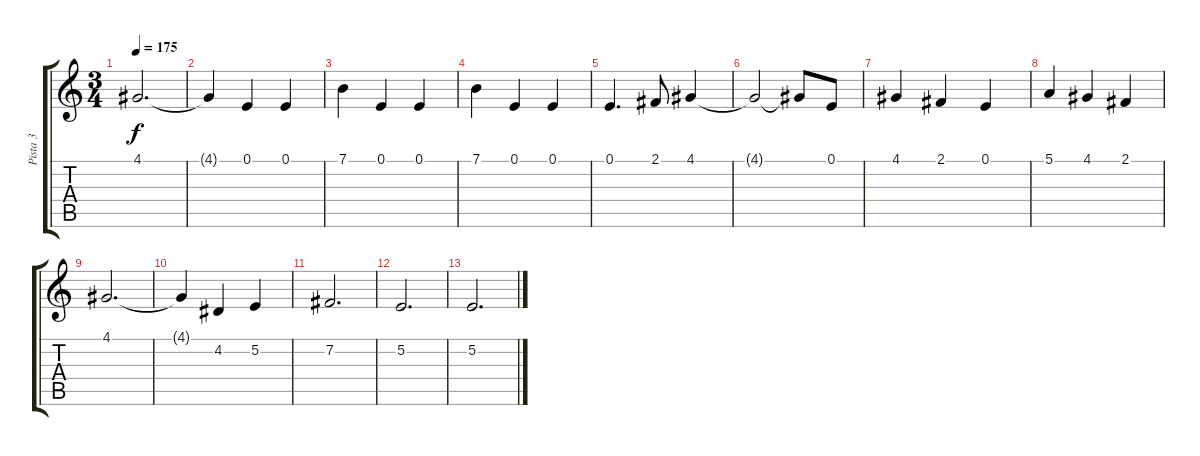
\track ("Pista 3" "Pista 3") {instrument electricgrandpiano}
\staff {score tabs}
\tuning (E4 B3 G3 D3 A2 E2) {hide}
\ts (3 4)
\tempo 175
\clef g2
\ks c
4.1.2{d dy f} |
4.1{t}.4 0.1.4 0.1.4 |
7.1.4 0.1.4 0.1.4 |
7.1.4 0.1.4 0.1.4 |
0.1.4{d} 2.1.8 4.1.4 |
4.1{t}.2 4.1{t}.8 0.1.8 |
4.1.4 2.1.4 0.1.4 |
5.1.4 4.1.4 2.1.4 |
4.1.2{d} |
4.1{t}.4 4.2.4 5.2.4 |
7.2.2{d} |
5.2.2{d} |
5.2.2{d}
